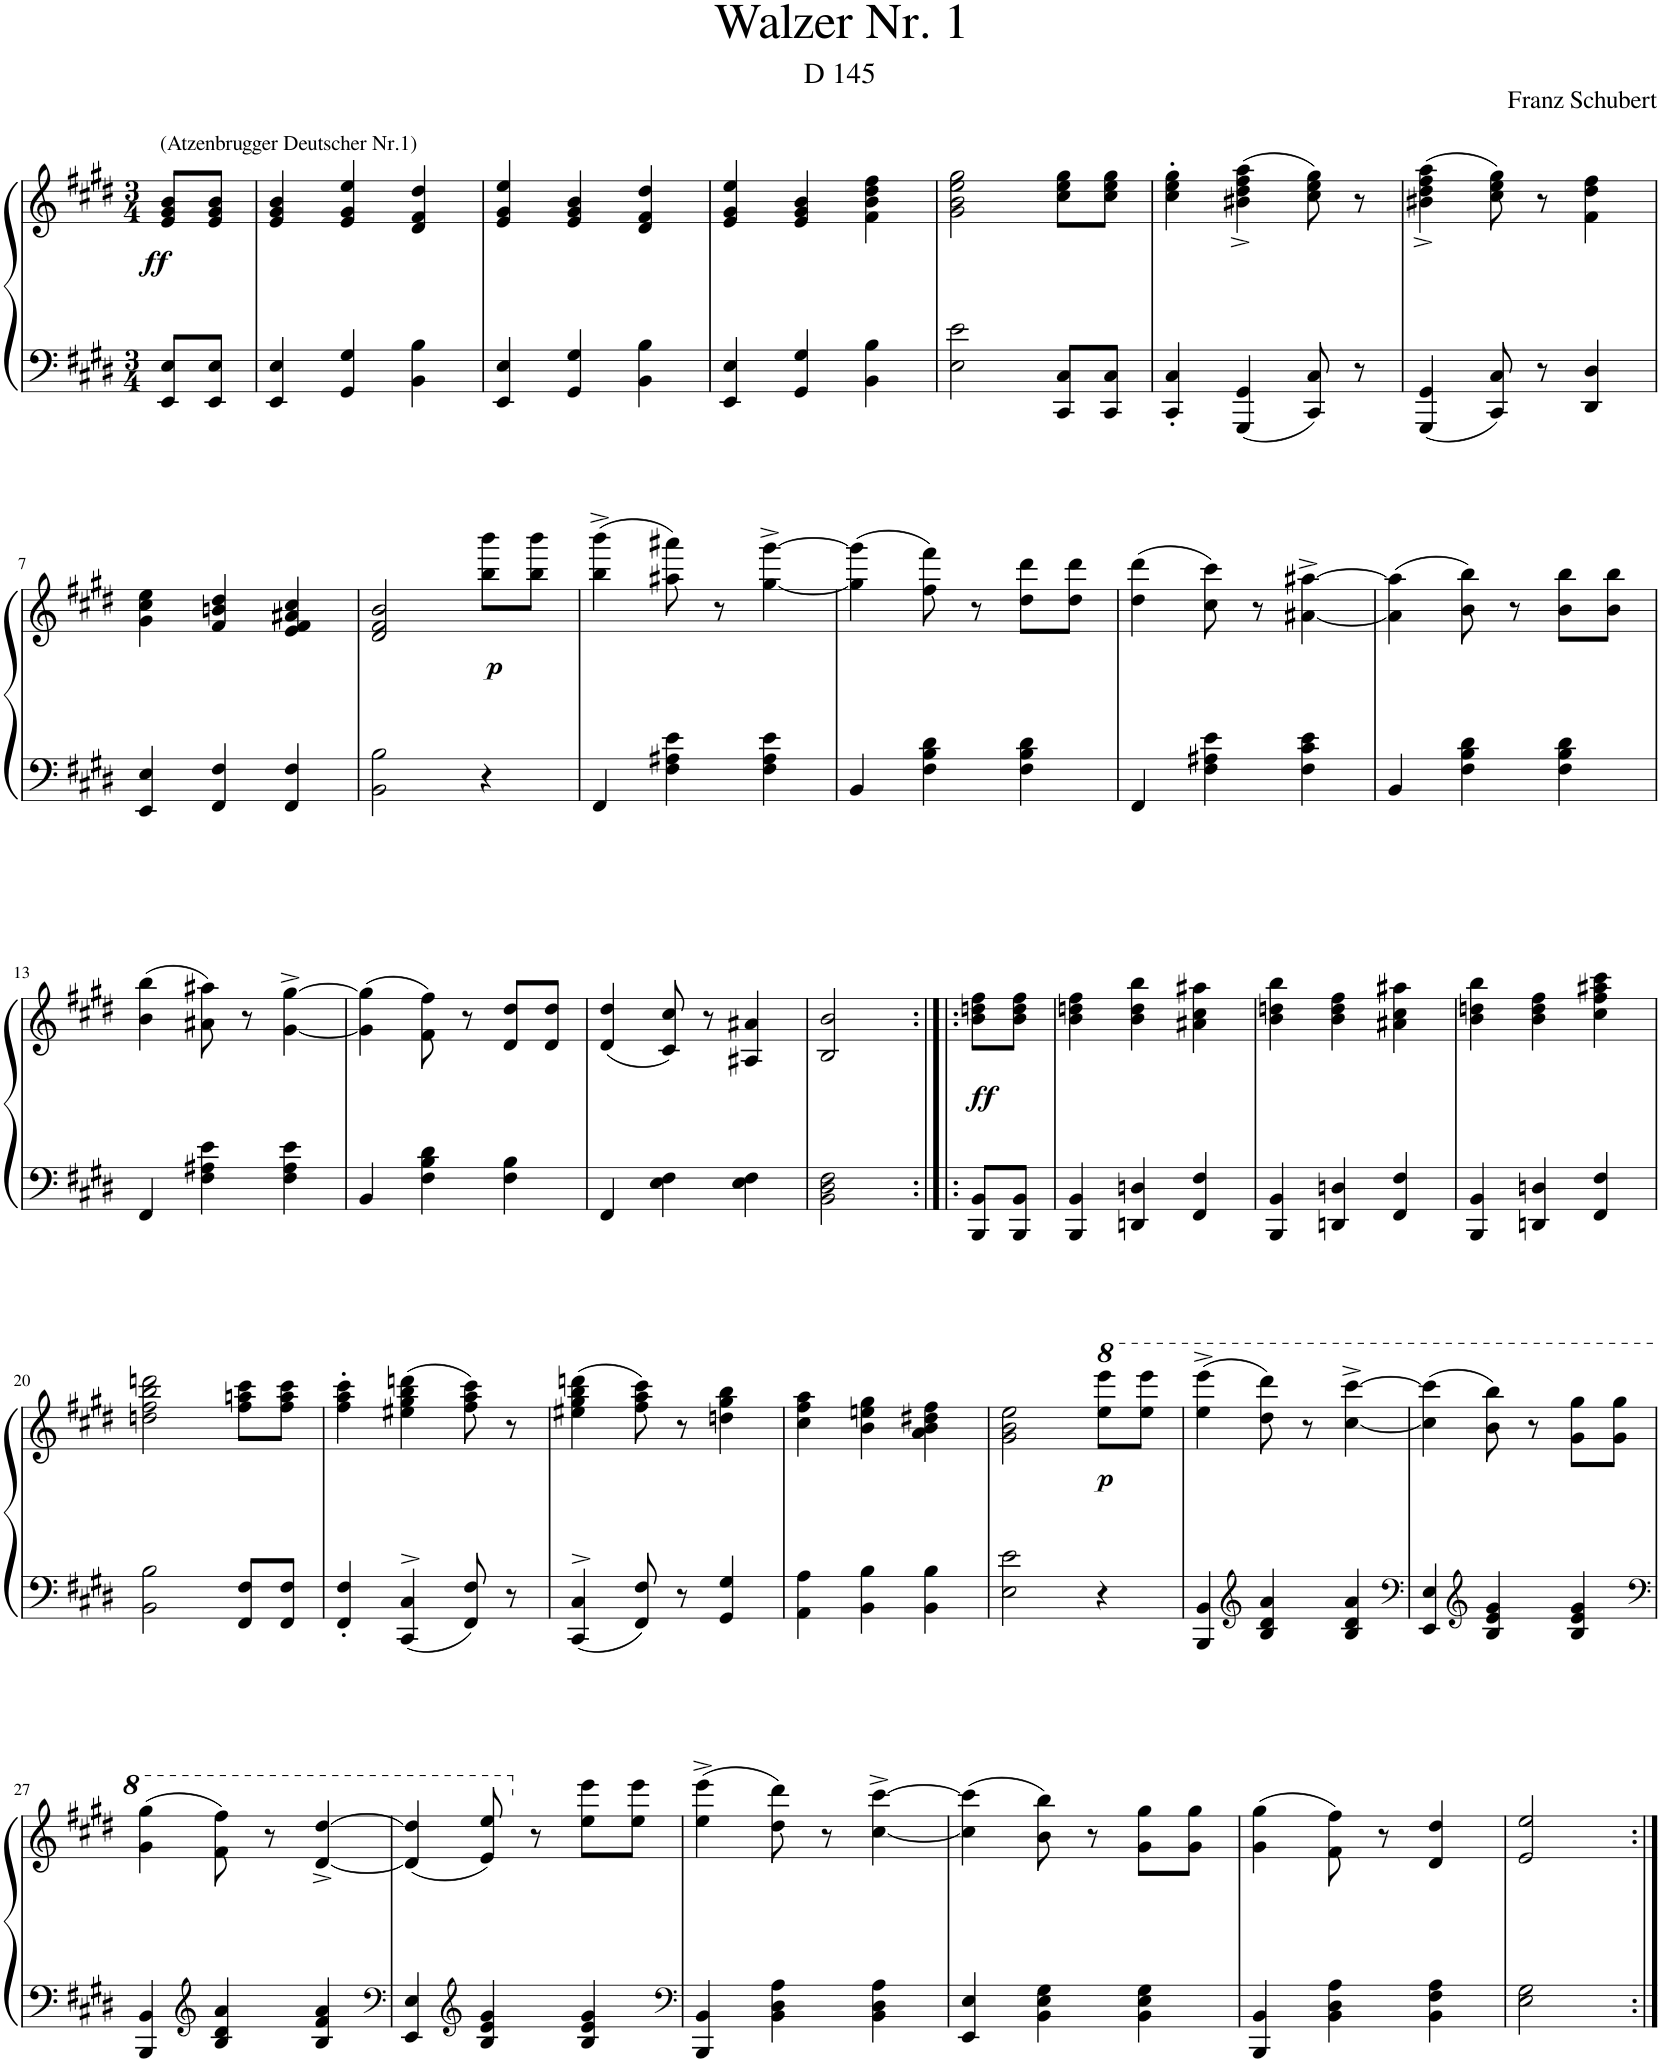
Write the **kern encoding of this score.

**kern	**kern	**dynam
*part1	*part1	*part1
*staff2	*staff1	*staff1/2
*I"Piano	*	*
*I'Pno.	*	*
*clefF4	*clefG2	*
*k[f#c#g#d#]	*k[f#c#g#d#]	*
*M3/4	*M3/4	*
=	=	=
!	!LO:TX:a:t=(Atzenbrugger Deutscher Nr.1)	!
!	!	!LO:DY:b
8EE/ 8E/L	8e/ 8g#/ 8b/L	ff
8EE/ 8E/J	8e/ 8g#/ 8b/J	.
=1	=1	=1
4EE/ 4E/	4e/ 4g#/ 4b/	.
4GG#/ 4G#/	4e/ 4g#/ 4ee/	.
4BB\ 4B\	4d#/ 4f#/ 4dd#/	.
=2	=2	=2
4EE/ 4E/	4e/ 4g#/ 4ee/	.
4GG#/ 4G#/	4e/ 4g#/ 4b/	.
4BB\ 4B\	4d#/ 4f#/ 4dd#/	.
=3	=3	=3
4EE/ 4E/	4e/ 4g#/ 4ee/	.
4GG#/ 4G#/	4e/ 4g#/ 4b/	.
4BB\ 4B\	4f#\ 4b\ 4dd#\ 4ff#\	.
=4	=4	=4
2E\ 2e\	2g#\ 2b\ 2ee\ 2gg#\	.
8CC#/ 8C#/L	8cc#\ 8ee\ 8gg#\L	.
8CC#/ 8C#/J	8cc#\ 8ee\ 8gg#\J	.
=5	=5	=5
4CC#/' 4C#/'	4cc#\' 4ee\' 4gg#\'	.
4GGG#/ 4GG#/	(4b#X\^< 4dd#\^< 4ff#\^< 4aa\^<	.
8CC#/ 8C#/	8cc#\ 8ee\ 8gg#\)	.
8r	8r	.
=6	=6	=6
4GGG#/ 4GG#/	(4b#X\^< 4dd#\^< 4ff#\^< 4aa\^<	.
8CC#/ 8C#/	8cc#\ 8ee\ 8gg#\)	.
8r	8r	.
4DD#/ 4D#/	4f#\ 4dd#\ 4ff#\	.
!!LO:LB:g=z
=7	=7	=7
4EE/ 4E/	4g#\ 4cc#\ 4ee\	.
4FF#/ 4F#/	4f#/ 4bn/ 4dd#/	.
4FF#/ 4F#/	4e/ 4f#/ 4a#X/ 4cc#/	.
=8	=8	=8
2BB\ 2B\	2d#/ 2f#/ 2b/	.
!	!	!LO:DY:b
4r	8bb\ 8bbb\L	p
.	8bb\ 8bbb\J	.
=9	=9	=9
4FF#/	(4bb\^ 4bbb\^	.
4F#\ 4A#X\ 4e\	8aa#X\ 8aaa#X\)	.
.	8r	.
4F#\ 4A#\ 4e\	[4gg#\^ [4ggg#\^	.
=10	=10	=10
4BB/	(4gg#\] 4ggg#\]	.
4F#\ 4B\ 4d#\	8ff#\ 8fff#\)	.
.	8r	.
4F#\ 4B\ 4d#\	8dd#\ 8ddd#\L	.
.	8dd#\ 8ddd#\J	.
=11	=11	=11
4FF#/	(4dd#\ 4ddd#\	.
4F#\ 4A#X\ 4e\	8cc#\ 8ccc#\)	.
.	8r	.
4F#\ 4c#\ 4e\	[4a#X\^ [4aa#X\^	.
=12	=12	=12
4BB/	(4a#\] 4aa#\]	.
4F#\ 4B\ 4d#\	8b\ 8bb\)	.
.	8r	.
4F#\ 4B\ 4d#\	8b\ 8bb\L	.
.	8b\ 8bb\J	.
!!LO:LB:g=z
=13	=13	=13
4FF#/	(4b\ 4bb\	.
4F#\ 4A#X\ 4e\	8a#X\ 8aa#X\)	.
.	8r	.
4F#\ 4A#\ 4e\	[4g#\^ [4gg#\^	.
=14	=14	=14
4BB/	(4g#\] 4gg#\]	.
4F#\ 4B\ 4d#\	8f#\ 8ff#\)	.
.	8r	.
4F#\ 4B\	8d#/ 8dd#/L	.
.	8d#/ 8dd#/J	.
=15	=15	=15
4FF#/	(4d#/ 4dd#/	.
4E\ 4F#\	8c#/ 8cc#/)	.
.	8r	.
4E\ 4F#\	4A#X/ 4a#X/	.
=16	=16	=16
2BB\ 2D#\ 2F#\	2B/ 2b/	.
=16X1:|!|:	=16X1:|!|:	=16X1:|!|:
!	!	!LO:DY:b
8BBB/ 8BB/L	8b\ 8ddn\ 8ff#\L	ff
8BBB/ 8BB/J	8b\ 8dd\ 8ff#\J	.
=17	=17	=17
4BBB/ 4BB/	4b\ 4ddn\ 4ff#\	.
4DDn/ 4Dn/	4b\ 4dd\ 4bb\	.
4FF#/ 4F#/	4a#X\ 4cc#\ 4aa#X\	.
=18	=18	=18
4BBB/ 4BB/	4b\ 4ddn\ 4bb\	.
4DDn/ 4Dn/	4b\ 4dd\ 4ff#\	.
4FF#/ 4F#/	4a#X\ 4cc#\ 4aa#X\	.
=19	=19	=19
4BBB/ 4BB/	4b\ 4ddn\ 4bb\	.
4DDn/ 4Dn/	4b\ 4dd\ 4ff#\	.
4FF#/ 4F#/	4cc#\ 4ff#\ 4aa#X\ 4ccc#\	.
!!LO:LB:g=z
=20	=20	=20
2BB\ 2B\	2ddn\ 2ff#\ 2bb\ 2dddn\	.
8FF#/ 8F#/L	8ff#\ 8aan\ 8ccc#\L	.
8FF#/ 8F#/J	8ff#\ 8aa\ 8ccc#\J	.
=21	=21	=21
4FF#/' 4F#/'	4ff#\' 4aa\' 4ccc#\'	.
4CC#/^> 4C#/^>	(4ee#X\ 4gg#\ 4bb\ 4dddn\	.
8FF#/ 8F#/	8ff#\ 8aa\ 8ccc#\)	.
8r	8r	.
=22	=22	=22
4CC#/^> 4C#/^>	(4ee#X\ 4gg#\ 4bb\ 4dddn\	.
8FF#/ 8F#/	8ff#\ 8aa\ 8ccc#\)	.
8r	8r	.
4GG#/ 4G#/	4ddn\ 4gg#\ 4bb\	.
=23	=23	=23
4AA\ 4A\	4cc#\ 4ff#\ 4aa\	.
4BB\ 4B\	4b\ 4een\ 4gg#\	.
4BB\ 4B\	4a\ 4b\ 4dd#X\ 4ff#\	.
=24	=24	=24
2E\ 2e\	2g#\ 2b\ 2ee\	.
*	*8va	*
!	!	!LO:DY:b
4r	8eee\ 8eeee\L	p
.	8eee\ 8eeee\J	.
=25	=25	=25
4BBB/ 4BB/	(4eee\^ 4eeee\^	.
*clefG2	*	*
4B/ 4d#/ 4a/	8ddd#\ 8dddd#\)	.
.	8r	.
4B/ 4d#/ 4a/	[4ccc#\^ [4cccc#\^	.
=26	=26	=26
*clefF4	*	*
4EE/ 4E/	(4ccc#\] 4cccc#\]	.
*clefG2	*	*
4B/ 4e/ 4g#/	8bb\ 8bbb\)	.
.	8r	.
4B/ 4e/ 4g#/	8gg#\ 8ggg#\L	.
.	8gg#\ 8ggg#\J	.
!!LO:LB:g=z
=27	=27	=27
*clefF4	*	*
4BBB/ 4BB/	(4gg#\ 4ggg#\	.
*clefG2	*	*
4B/ 4d#/ 4a/	8ff#\ 8fff#\)	.
.	8r	.
4B/ 4f#/ 4a/	[4dd#/^ [4ddd#/^	.
=28	=28	=28
*clefF4	*	*
4EE/ 4E/	(4dd#/] 4ddd#/]	.
*clefG2	*	*
4B/ 4e/ 4g#/	8ee/ 8eee/)	.
*	*X8va	*
.	8r	.
4B/ 4e/ 4g#/	8ee\ 8eee\L	.
.	8ee\ 8eee\J	.
=29	=29	=29
*clefF4	*	*
4BBB/ 4BB/	(4ee\^ 4eee\^	.
4BB\ 4D#\ 4A\	8dd#\ 8ddd#\)	.
.	8r	.
4BB\ 4D#\ 4A\	[4cc#\^ [4ccc#\^	.
=30	=30	=30
4EE/ 4E/	(4cc#\] 4ccc#\]	.
4BB\ 4E\ 4G#\	8b\ 8bb\)	.
.	8r	.
4BB\ 4E\ 4G#\	8g#\ 8gg#\L	.
.	8g#\ 8gg#\J	.
=31	=31	=31
4BBB/ 4BB/	(4g#\ 4gg#\	.
4BB\ 4D#\ 4A\	8f#\ 8ff#\)	.
.	8r	.
4BB\ 4F#\ 4A\	4d#/ 4dd#/	.
=32	=32	=32
2E\ 2G#\	2e/ 2ee/	.
=:|!	=:|!	=:|!
*-	*-	*-
